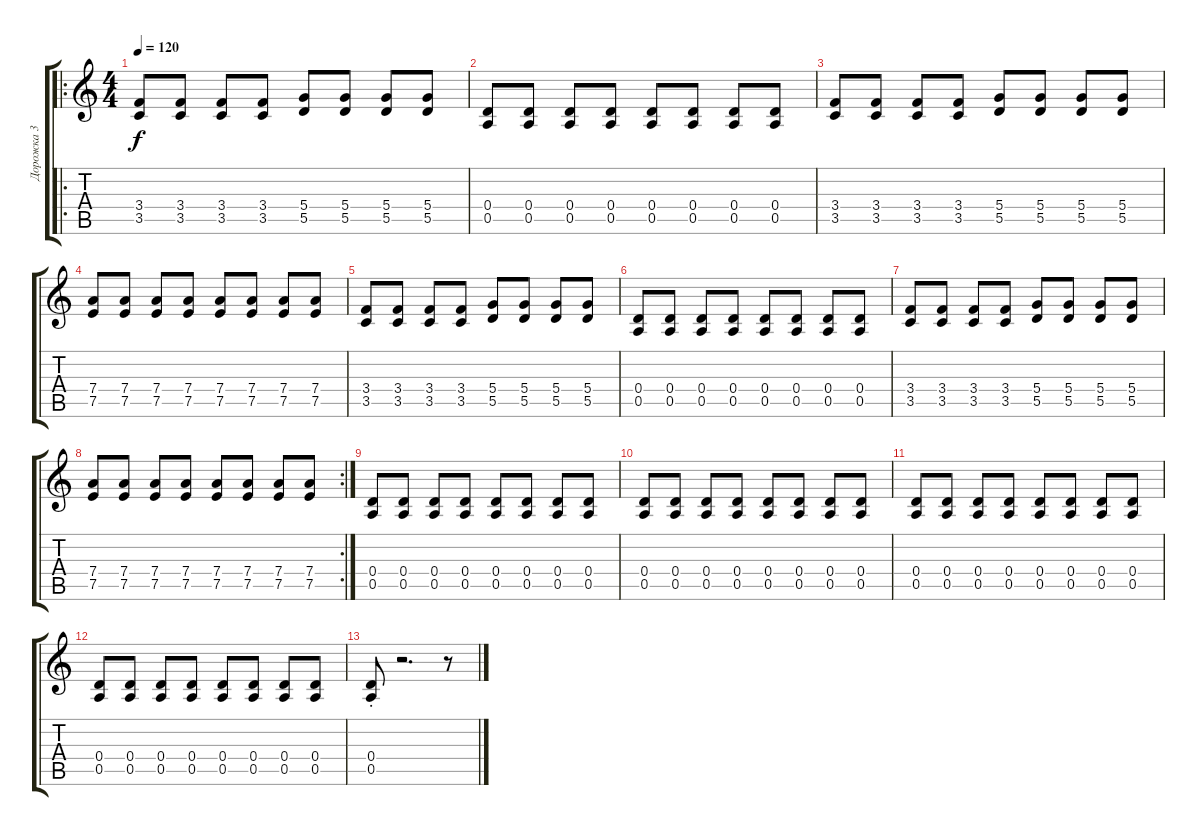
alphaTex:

\track ("Дорожка 3" "Дорожка 3") {instrument distortionguitar}
\staff {score tabs}
\tuning (E4 B3 G3 D3 A2 E2) {hide}
\ro
\ts (4 4)
\tempo 120
\clef g2
\ks c
(3.4 3.5).8{dy f} (3.4 3.5).8 (3.4 3.5).8 (3.4 3.5).8 (5.4 5.5).8 (5.4 5.5).8 (5.4 5.5).8 (5.4 5.5).8 |
(0.4 0.5).8 (0.4 0.5).8 (0.4 0.5).8 (0.4 0.5).8 (0.4 0.5).8 (0.4 0.5).8 (0.4 0.5).8 (0.4 0.5).8 |
(3.4 3.5).8 (3.4 3.5).8 (3.4 3.5).8 (3.4 3.5).8 (5.4 5.5).8 (5.4 5.5).8 (5.4 5.5).8 (5.4 5.5).8 |
(7.4 7.5).8 (7.4 7.5).8 (7.4 7.5).8 (7.4 7.5).8 (7.4 7.5).8 (7.4 7.5).8 (7.4 7.5).8 (7.4 7.5).8 |
(3.4 3.5).8 (3.4 3.5).8 (3.4 3.5).8 (3.4 3.5).8 (5.4 5.5).8 (5.4 5.5).8 (5.4 5.5).8 (5.4 5.5).8 |
(0.4 0.5).8 (0.4 0.5).8 (0.4 0.5).8 (0.4 0.5).8 (0.4 0.5).8 (0.4 0.5).8 (0.4 0.5).8 (0.4 0.5).8 |
(3.4 3.5).8 (3.4 3.5).8 (3.4 3.5).8 (3.4 3.5).8 (5.4 5.5).8 (5.4 5.5).8 (5.4 5.5).8 (5.4 5.5).8 |
\rc 2
(7.4 7.5).8 (7.4 7.5).8 (7.4 7.5).8 (7.4 7.5).8 (7.4 7.5).8 (7.4 7.5).8 (7.4 7.5).8 (7.4 7.5).8 |
(0.4 0.5).8 (0.4 0.5).8 (0.4 0.5).8 (0.4 0.5).8 (0.4 0.5).8 (0.4 0.5).8 (0.4 0.5).8 (0.4 0.5).8 |
(0.4 0.5).8 (0.4 0.5).8 (0.4 0.5).8 (0.4 0.5).8 (0.4 0.5).8 (0.4 0.5).8 (0.4 0.5).8 (0.4 0.5).8 |
(0.4 0.5).8 (0.4 0.5).8 (0.4 0.5).8 (0.4 0.5).8 (0.4 0.5).8 (0.4 0.5).8 (0.4 0.5).8 (0.4 0.5).8 |
(0.4 0.5).8 (0.4 0.5).8 (0.4 0.5).8 (0.4 0.5).8 (0.4 0.5).8 (0.4 0.5).8 (0.4 0.5).8 (0.4 0.5).8 |
(0.4{st} 0.5{st}).8 r.2{d} r.8
